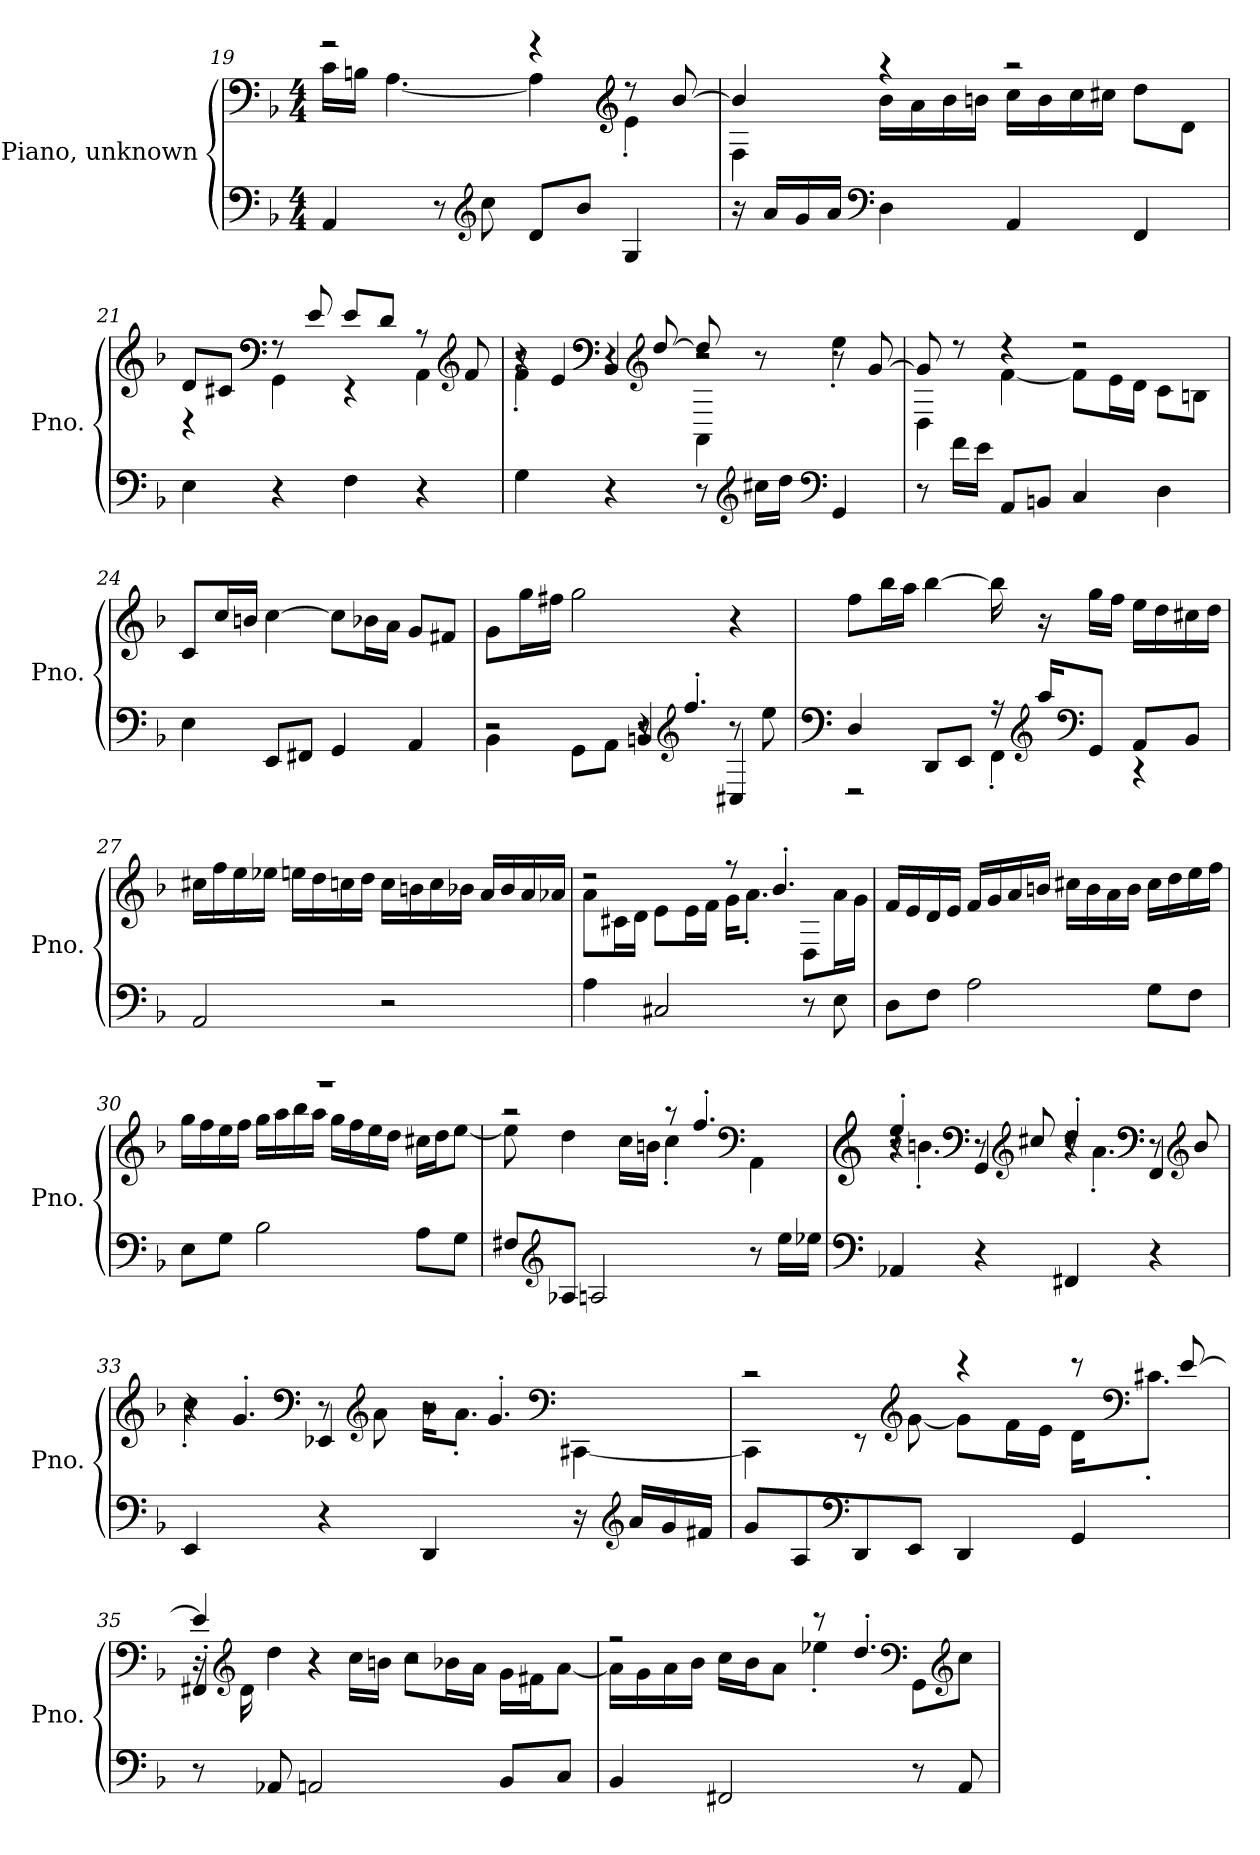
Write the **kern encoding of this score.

**kern	**kern
*part1	*part1
*staff2	*staff1
*I"Piano, unknown	*
*I'Pno.	*
*clefF4	*clefF4
*k[b-]	*k[b-]
*M4/4	*M4/4
=19	=19
*	*^
4AA/	2r	16c\LL
.	.	16Bn\JJ
.	.	[4.A\
8r	.	.
*clefG2	*	*
8cc\	.	.
8d/L	4r	4A\]
8b-/J	.	.
*	*clefG2	*
4G/	8r	4e'\
.	[8b-/	.
!!LO:LB:g=z	!!
=20	=20	=20
16r	4b-/]	4F\
16a/LL	.	.
16g/	.	.
16a/JJ	.	.
*clefF4	*	*
4D\	4r	16b-\LL
.	.	16a\
.	.	16b-\
.	.	16bn\JJ
4AA/	2r	16cc\LL
.	.	16b\
.	.	16cc\
.	.	16cc#X\JJ
4FF/	.	8dd\L
.	.	8d\J
=21	=21	=21
4E\	8d/L	4r
.	8c#X/J	.
*	*clefF4	*
4r	8r	4GG\
.	8e/	.
4F\	8e/L	4r
.	8d/J	.
4r	8r	4AA\
*	*clefG2	*
.	8f/	.
!!LO:LB:g=z
=22	=22	=22
*	*	*^
4G\	8r	4f'\	4r
.	4e/	.	.
*	*clefF4	*	*
4r	.	4r	4BB-/
*	*clefG2	*	*
.	[8dd/	.	.
8r	8dd/]	4AA\	2r
*clefG2	*	*	*
16cc#X\LL	8r	.	.
16dd\JJ	.	.	.
*clefF4	*	*	*
4GG/	8r	4ee'\	.
.	[8g/	.	.
*	*	*v	*v
=23	=23	=23
8r	8g/]	4D\
16f\LL	8r	.
16e\JJ	.	.
8AA/L	4r	[4f\
8BBn/J	.	.
4C/	2r	8f\L]
.	.	16e\L
.	.	16d\JJ
4D\	.	8c\L
.	.	8Bn\J
*	*v	*v
=24	=24
4E\	8c/L
.	16cc/L
.	16bn/JJ
8EE/L	[4cc\
8FF#X/J	.
4GG/	8cc\L]
.	16b-X\L
.	16a\JJ
4AA/	8g/L
.	8f#X/J
!!LO:LB:g=z
=25	=25
*^	*
*	*^	*
2r	4BB-\	2r	8g\L
.	.	.	16gg\L
.	.	.	16ff#X\JJ
.	8GG\L	.	2gg\
.	8AA\J	.	.
8r	4r	4BBn/	.
*clefG2	*	*	*
4.ff'/	.	.	.
.	8r	4C#X/	4r
.	8ee\	.	.
*v	*v	*v	*
=26	=26
*clefF4	*
*^	*
4D/	2r	8ff\L
.	.	16bb-\L
.	.	16aa\JJ
8DD/L	.	[4bb-\
8EE/J	.	.
16r	4FF'\	16bb-\]
*clefG2	*	*
16aa/KL	.	16r
*clefF4	*	*
8GG/J	.	16gg\LL
.	.	16ff\JJ
8AA/L	4r	16ee\LL
.	.	16dd\
8BB-/J	.	16cc#X\
.	.	16dd\JJ
*v	*v	*
!!LO:LB:g=z
=27	=27
2AA/	16cc#X\LL
.	16ff\
.	16ee\
.	16ee-X\JJ
.	16een\LL
.	16dd\
.	16ccn\
.	16dd\JJ
2r	16cc\LL
.	16bn\
.	16cc\
.	16b-X\JJ
.	16a/LL
.	16b-/
.	16a/
.	16a-X/JJ
=28	=28
*	*^
4A\	2r	8a\L
.	.	16c#X\L
.	.	16d\JJ
2C#X/	.	8e\L
.	.	16e\L
.	.	16f\JJ
.	8r	16g\KL
.	.	8.a'\J
.	4.b-'/	.
8r	.	8D\L
8E\	.	16a\L
.	.	16g\JJ
*	*v	*v
!!LO:LB:g=z
=29	=29
8D\L	16f/LL
.	16e/
8F\J	16d/
.	16e/JJ
2A\	16f/LL
.	16g/
.	16a/
.	16bn/JJ
.	16cc#X\LL
.	16b\
.	16a\
.	16b\JJ
8G\L	16cc#\LL
.	16dd\
8F\J	16ee\
.	16ff\JJ
=30	=30
*	*^
8E\L	1r	16gg\LL
.	.	16ff\
8G\J	.	16ee\
.	.	16ff\JJ
2B-\	.	16gg\LL
.	.	16aa\
.	.	16bb-\
.	.	16aa\JJ
.	.	16gg\LL
.	.	16ff\
.	.	16ee\
.	.	16dd\JJ
8A\L	.	16cc#X\LL
.	.	16dd\J
8G\J	.	[8ee\J
!!LO:PB:g=z	!!
=31	=31	=31
8F#X/L	2r	8ee\]
*clefG2	*	*
8A-X/J	.	4dd\
2An/	.	.
.	.	16cc\LL
.	.	16bn\JJ
.	8r	4cc'\
.	4.ff'/	.
*	*clefF4	*
8r	.	4AA\
16ee\LL	.	.
16ee-X\JJ	.	.
*	*v	*v
=32	=32
*clefF4	*clefG2
*	*^
*	*	*^
4AA-X/	4ee'/	8r	4r
.	.	4.bn'\	.
*	*clefF4	*	*
4r	8r	.	4GG/
*	*clefG2	*	*
.	8cc#X/	.	.
4FF#X/	4dd'/	8r	4r
.	.	4.a'\	.
*	*clefF4	*	*
4r	8r	.	4FF/
*	*clefG2	*	*
.	8b/	.	.
!!LO:LB:g=z	!!	!!
=33	=33	=33	=33
4EE/	8r	4cc'\	4r
.	4.g'/	.	.
*	*clefF4	*	*
4r	.	8r	4EE-X/
*	*clefG2	*	*
.	.	8a\	.
4DD/	8r	16b-\KL	2r
.	.	8.a'\J	.
.	4.g'/	.	.
*	*clefF4	*	*
16r	.	[4CC#X\	.
*clefG2	*	*	*
16a/LL	.	.	.
16g/	.	.	.
16f#X/JJ	.	.	.
*	*	*v	*v
=34	=34	=34
8g/L	2r	4CC#\]
8A/	.	.
*clefF4	*	*
8DD/	.	8r
*	*clefG2	*
8EE/J	.	[8g\
4DD/	4r	8g\L]
.	.	16f\L
.	.	16e\JJ
4GG/	8r	16d\KL
*	*clefF4	*
.	.	8.c#X'\J
.	[8e/	.
!!LO:LB:g=z
=35	=35	=35
*	*	*^
8r	4e/]	16r	4FF#X'/
*	*clefG2	*	*
.	.	16d\	.
8AA-X/	.	4dd\	.
2AAn/	4r	.	4r
.	.	16cc\LL	.
.	.	16bn\JJ	.
.	2r	8cc\L	2r
.	.	16b-X\L	.
.	.	16a\JJ	.
8BB-/L	.	16g\LL	.
.	.	16f#X\J	.
8C/J	.	[8a\J	.
*	*	*v	*v
=36	=36	=36
4BB-/	2r	16a\LL]
.	.	16g\
.	.	16a\
.	.	16b-\JJ
2FF#X/	.	16cc\LL
.	.	16b-\J
.	.	8a\J
.	8r	4ee-X'\
.	4.dd'/	.
*	*clefF4	*
8r	.	8GG\L
*	*clefG2	*
8AA/	.	8cc\J
*	*v	*v
=	=
*-	*-
